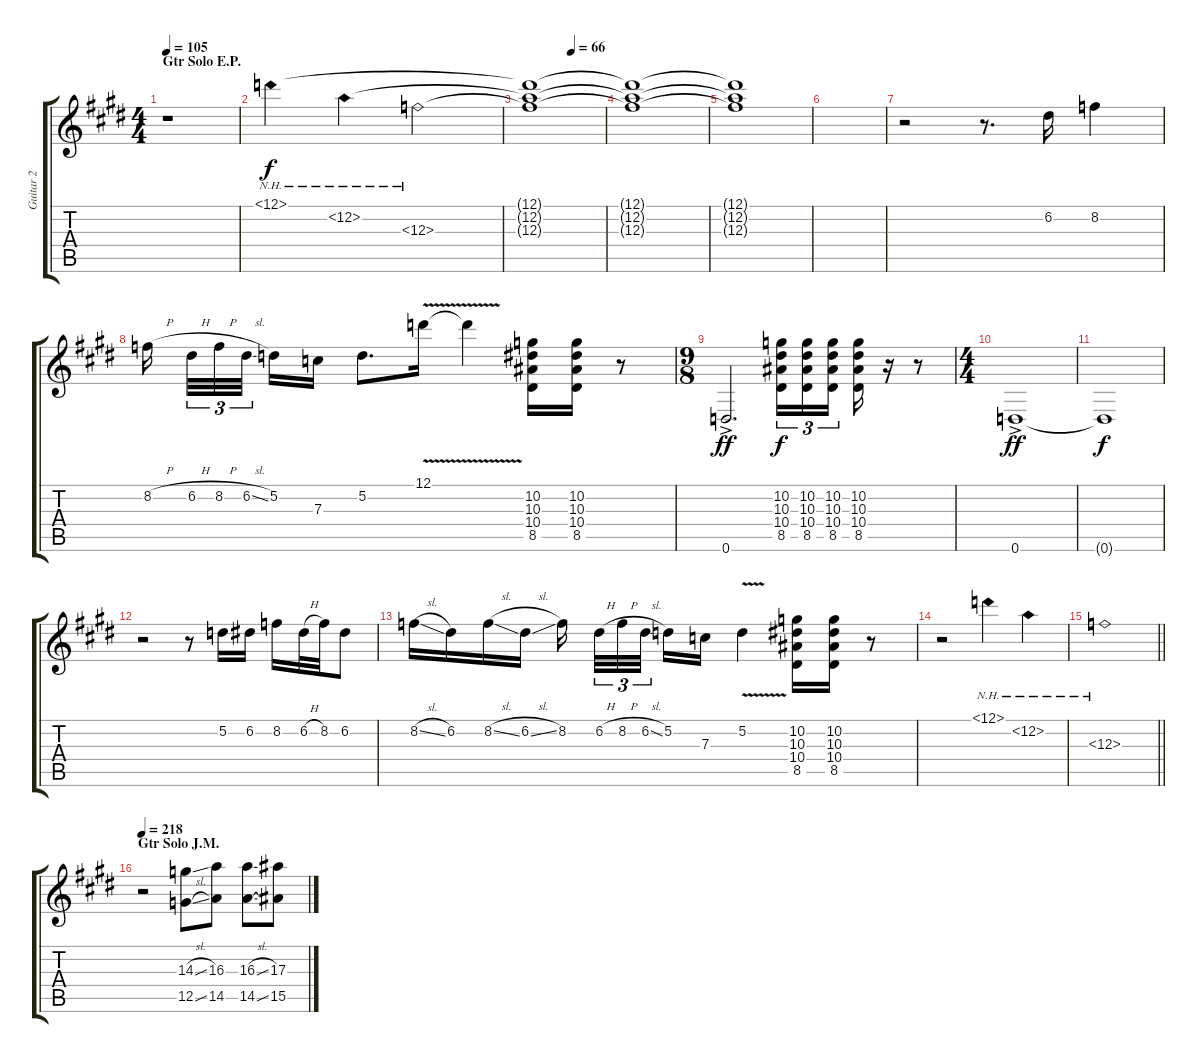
\track ("Guitar 2" "Guitar 2") {instrument distortionguitar}
\staff {score tabs}
\tuning (D4 A3 F3 C3 G2 D2) {hide}
\ts (4 4)
\section ("" "Gtr Solo E.P.")
\tempo 105
\clef g2
\ks e
r.1{dy f} |
12.1{nh}.4 12.2{nh}.4 12.3{nh}.2 |
\tempo (66 0.5625)
(12.1{t} 12.2{t} 12.3{t}).1 |
(12.1{t} 12.2{t} 12.3{t}).1 |
(12.1{t} 12.2{t} 12.3{t}).1 |
|
r.2 r.8{d} 6.2.16 8.2.4 |
8.2{h}.16{beam splitsecondary} 6.2{h}.32{tu (3 2)} 8.2{h}.32{tu (3 2)} 6.2{sl}.32{tu (3 2) beam splitsecondary} 5.2.16 7.3.16 5.2.8{d} 12.1{v}.16 12.1{t}.4 (10.2 10.3 10.4 8.5).16 (10.2 10.3 10.4 8.5).16 r.8 |
\ts (9 8)
0.6{ac}.2{d dy ff} (10.2 10.3 10.4 8.5).16{tu (3 2) dy f} (10.2 10.3 10.4 8.5).16{tu (3 2)} (10.2 10.3 10.4 8.5).16{tu (3 2) beam splitsecondary} (10.2 10.3 10.4 8.5).16 r.16 r.8 |
\ts (4 4)
0.6{ac}.1{dy ff} |
0.6{t}.1{dy f} |
r.2 r.8 5.2.16 6.2.16 8.2.16 6.2{h}.32 8.2.32 6.2.8 |
8.2{sl}.16 6.2.16 8.2{sl}.16 6.2{sl}.16 8.2.16{beam splitsecondary} 6.2{h}.32{tu (3 2)} 8.2{h}.32{tu (3 2)} 6.2{sl}.32{tu (3 2) beam splitsecondary} 5.2.16 7.3.16 5.2{v}.4 (10.2 10.3 10.4 8.5).16 (10.2 10.3 10.4 8.5).16 r.8 |
r.2 12.1{nh}.4 12.2{nh}.4 |
\barLineRight lightlight
12.3{nh}.1 |
\section ("" "Gtr Solo J.M.")
\tempo 218
r.2{volume 16} (14.3{sl} 12.5{sl}).8 (16.3 14.5).8 (16.3{sl} 14.5{sl}).8 (17.3 15.5).8
